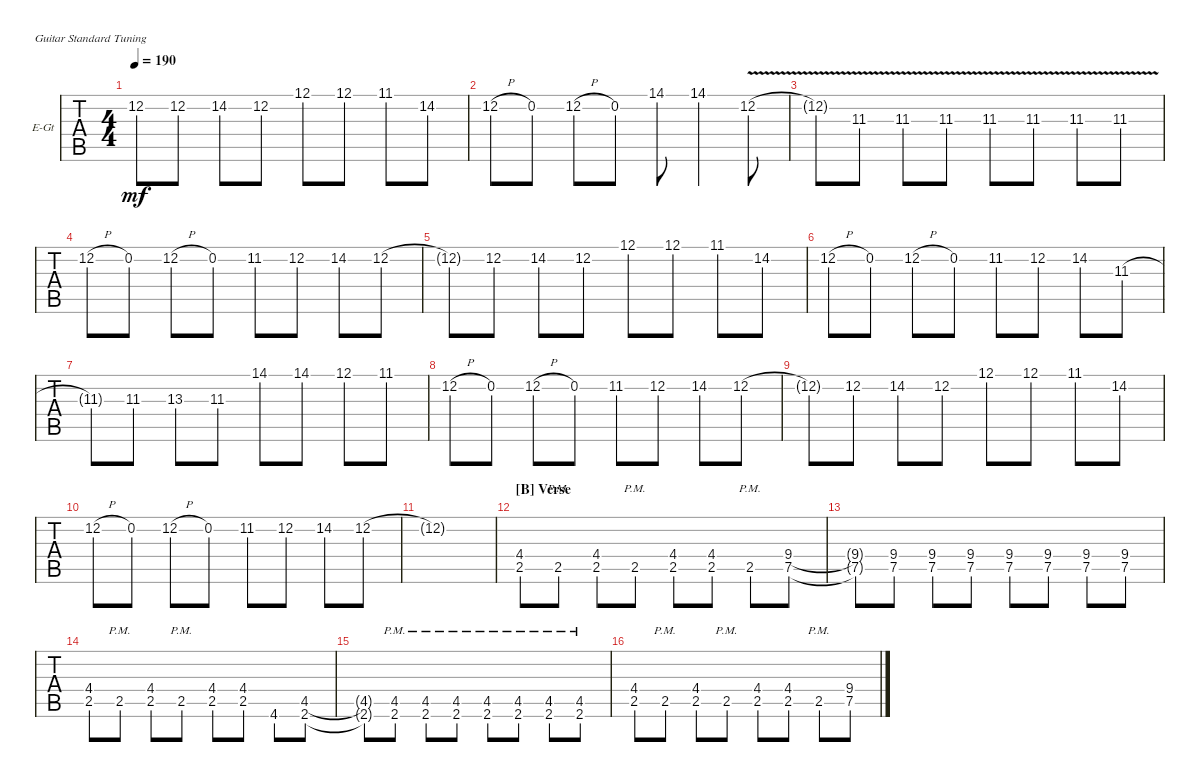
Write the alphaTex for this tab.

\defaultSystemsLayout 4
\bracketExtendMode groupsimilarinstruments
\firstSystemTrackNameOrientation horizontal
\otherSystemsTrackNameOrientation horizontal
\track ("Matthew" "E-Gt") {instrument distortionguitar}
\staff {tabs}
\tuning (E4 B3 G3 D3 A2 E2)
\ts (4 4)
\tempo 190
\clef g2
\ks c
12.2{t}.8{dy mf} 12.2.8 14.2.8 12.2.8 12.1.8 12.1.8 11.1.8 14.2.8 |
12.2{h}.8 0.2.8 12.2{h}.8 0.2.8 14.1.8 14.1.4 12.2{v}.8 |
12.2{v t}.8 11.3{v}.8 11.3{v}.8 11.3{v}.8 11.3{v}.8 11.3{v}.8 11.3{v}.8 11.3{v}.8 |
12.2{h}.8 0.2.8 12.2{h}.8 0.2.8 11.2.8 12.2.8 14.2.8 12.2.8 |
12.2{t}.8 12.2.8 14.2.8 12.2.8 12.1.8 12.1.8 11.1.8 14.2.8 |
12.2{h}.8 0.2.8 12.2{h}.8 0.2.8 11.2.8 12.2.8 14.2.8 11.3.8 |
11.3{t}.8 11.3.8 13.3.8 11.3.8 14.1.8 14.1.8 12.1.8 11.1.8 |
12.2{h}.8 0.2.8 12.2{h}.8 0.2.8 11.2.8 12.2.8 14.2.8 12.2.8 |
12.2{t}.8 12.2.8 14.2.8 12.2.8 12.1.8 12.1.8 11.1.8 14.2.8 |
12.2{h}.8 0.2.8 12.2{h}.8 0.2.8 11.2.8 12.2.8 14.2.8 12.2.8 |
12.2{t}.1 |
\section ("B" "Verse")
(2.5 4.4).8 2.5{pm}.8 (2.5 4.4).8 2.5{pm}.8 (2.5 4.4).8 (2.5 4.4).8 2.5{pm}.8 (7.5 9.4).8 |
(7.5{t} 9.4{t}).8 (7.5 9.4).8 (7.5 9.4).8 (7.5 9.4).8 (7.5 9.4).8 (7.5 9.4).8 (7.5 9.4).8 (7.5 9.4).8 |
(2.5 4.4).8 2.5{pm}.8 (2.5 4.4).8 2.5{pm}.8 (2.5 4.4).8 (2.5 4.4).8 4.6.8 (4.5 2.6).8 |
(4.5{t} 2.6{t}).8 (4.5{pm} 2.6{pm}).8 (4.5{pm} 2.6{pm}).8 (4.5{pm} 2.6{pm}).8 (4.5{pm} 2.6{pm}).8 (4.5{pm} 2.6{pm}).8 (4.5{pm} 2.6{pm}).8 (4.5{pm} 2.6{pm}).8 |
(2.5 4.4).8 2.5{pm}.8 (2.5 4.4).8 2.5{pm}.8 (2.5 4.4).8 (2.5 4.4).8 2.5{pm}.8 (7.5 9.4).8
